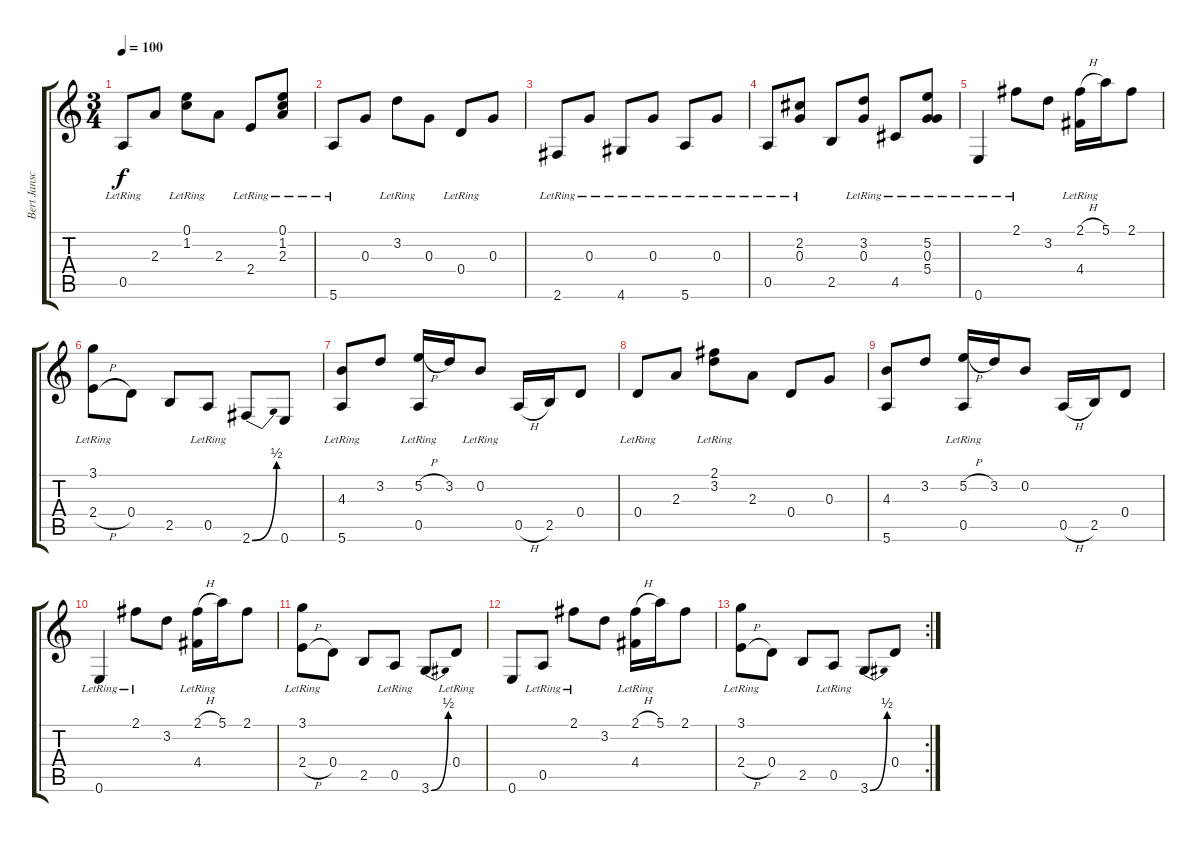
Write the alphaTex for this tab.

\track ("Bert Jansch" "Bert Jansc") {instrument acousticguitarsteel}
\staff {score tabs}
\tuning (E4 B3 G3 D3 A2 E2) {hide}
\ts (3 4)
\tempo 100
\clef g2
\ks c
0.5{lr}.8{dy f} 2.3.8 (0.1{lr} 1.2).8 2.3.8 2.4{lr}.8 (0.1{lr} 1.2 2.3).8 |
5.6{lr}.8 0.3.8 3.2{lr}.8 0.3.8 0.4{lr}.8 0.3.8 |
2.6{lr}.8 0.3{lr}.8 4.6{lr}.8 0.3{lr}.8 5.6{lr}.8 0.3{lr}.8 |
0.5{lr}.8 (2.2{lr} 0.3).8 2.5.8 (3.2{lr} 0.3).8 4.5{lr}.8 (5.2{lr} 0.3 5.4).8 |
0.6{lr}.4 2.1{lr}.8 3.2.8 (2.1{h} 4.4{lr}).16 5.1.16 2.1.8 |
(3.1{lr} 2.4{h}).8 0.4.8 2.5.8 0.5{lr}.8 2.6{be (bend 0 0 60 2)}.8 0.6.8 |
(4.3 5.6{lr}).8 3.2.8 (5.2{h} 0.5{lr}).16 3.2.16 0.2{lr}.8 0.5{h}.16 2.5.16 0.4.8 |
0.4{lr}.8 2.3.8 (2.1{lr} 3.2).8 2.3.8 0.4.8 0.3.8 |
(4.3 5.6).8 3.2.8 (5.2{h} 0.5{lr}).16 3.2.16 0.2.8 0.5{h}.16 2.5.16 0.4.8 |
0.6{lr}.4 2.1{lr}.8 3.2.8 (2.1{h} 4.4{lr}).16 5.1.16 2.1.8 |
(3.1{lr} 2.4{h}).8 0.4.8 2.5.8 0.5{lr}.8 3.6{be (bend 0 0 60 2)}.8 0.4{lr}.8 |
0.6.8 0.5{lr}.8 2.1{lr}.8 3.2.8 (2.1{h} 4.4{lr}).16 5.1.16 2.1.8 |
\rc 2
(3.1{lr} 2.4{h}).8 0.4.8 2.5.8 0.5{lr}.8 3.6{be (bend 0 0 60 2)}.8 0.4.8
